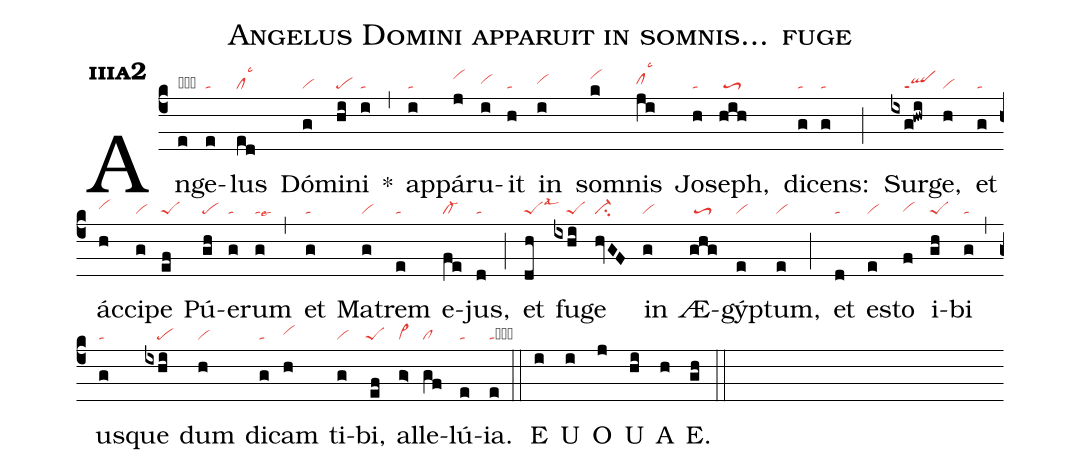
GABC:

name:Angelus Domini apparuit in somnis... fuge;
office-part:an;
mode:3a2;
nabc-lines:1;
%%
initial-style: 1;
name: Angelus Domini apparuit in somnis... fuge;
mode: 3;
office-part: Antiphona;
annotation: Ant.;
annotation: iii a 2;
nabc-lines: 1;
%%
initial-style: 1;
name: Angelus Domini apparuit in somnis... fuge;
mode: 3;
office-part: Antiphona;
annotation: Ant.;
annotation: iii a 2;
nabc-lines: 1;
%%
(c4) An(e|obta)ge(e|ta)lus(ed|cllsc3) Dó(g|vi)mi(hi|pe)ni(i|ta) <sp>*</sp>(,) ap(i|ta)pá(j|vihj)ru(i|vihh)it(h|ta) in(i|vihh) som(k|vihj)nis(ji|clhhlsc3) Jo(h|ta)seph,(hih|/toS3) di(g|ta)cens:(g|ta) (;) Sur(ixg!hwi|////qlppt1)ge,(h|vi) et(g|ta) ác(h|vihh)ci(g|vi)pe(ef|peS) Pú(gh|pe)e(g|ta)rum(g|talse9) (,) et(g|ta) Ma(g|vi)trem(e|ta) e(fe|cl-)jus,(d|ta) (;) et(dh|peSlsal3) fu(ixhi|////peS)ge(hvGF|ci-) in(g|vi) Æ(ghg|/toS3)gýp(e|vi)tum,(e|vi) (;) et(d|ta) es(e|vi)to(f|vihg) i(gh|peS)bi(g|ta) (,) us(g|ta)que(ixhi|////pe) dum(h|vi) di(g|ta)cam(h|vihh) ti(g|vi)bi,(ef|`peS) al(g>|vi>)le(gf|cl)lú(e|ta){ia}.(e|tacb) (::)
<eu>E(i) U(i) O(j) U(hi) A(h) E.(gh) </eu>(::)
